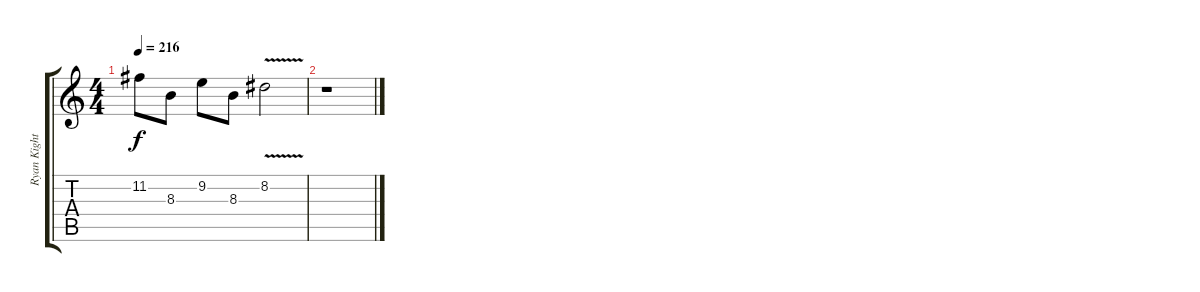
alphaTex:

\track ("Ryan Kight (Lead)" "Ryan Kight") {instrument distortionguitar}
\staff {score tabs}
\tuning (C4 G3 Eb3 Bb2 F2 C2) {hide}
\ts (4 4)
\tempo 216
\clef g2
\ks c
11.2.8{dy f} 8.3.8 9.2.8 8.3.8 8.2{v}.2 |
r.1
